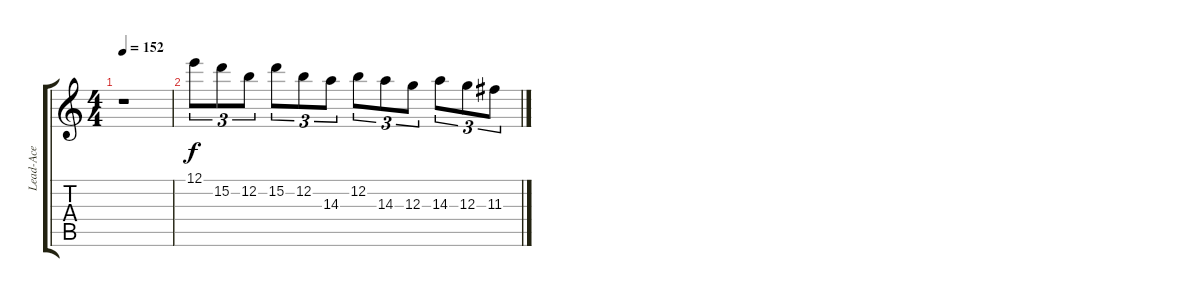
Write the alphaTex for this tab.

\track ("Lead-Ace" "Lead-Ace") {instrument distortionguitar}
\staff {score tabs}
\tuning (E4 B3 G3 D3 A2 E2) {hide}
\ts (4 4)
\tempo 152
\clef g2
\ks c
r.1{dy f} |
12.1.8{tu (3 2)} 15.2.8{tu (3 2)} 12.2.8{tu (3 2)} 15.2.8{tu (3 2)} 12.2.8{tu (3 2)} 14.3.8{tu (3 2)} 12.2.8{tu (3 2)} 14.3.8{tu (3 2)} 12.3.8{tu (3 2)} 14.3.8{tu (3 2)} 12.3.8{tu (3 2)} 11.3.8{tu (3 2)}
